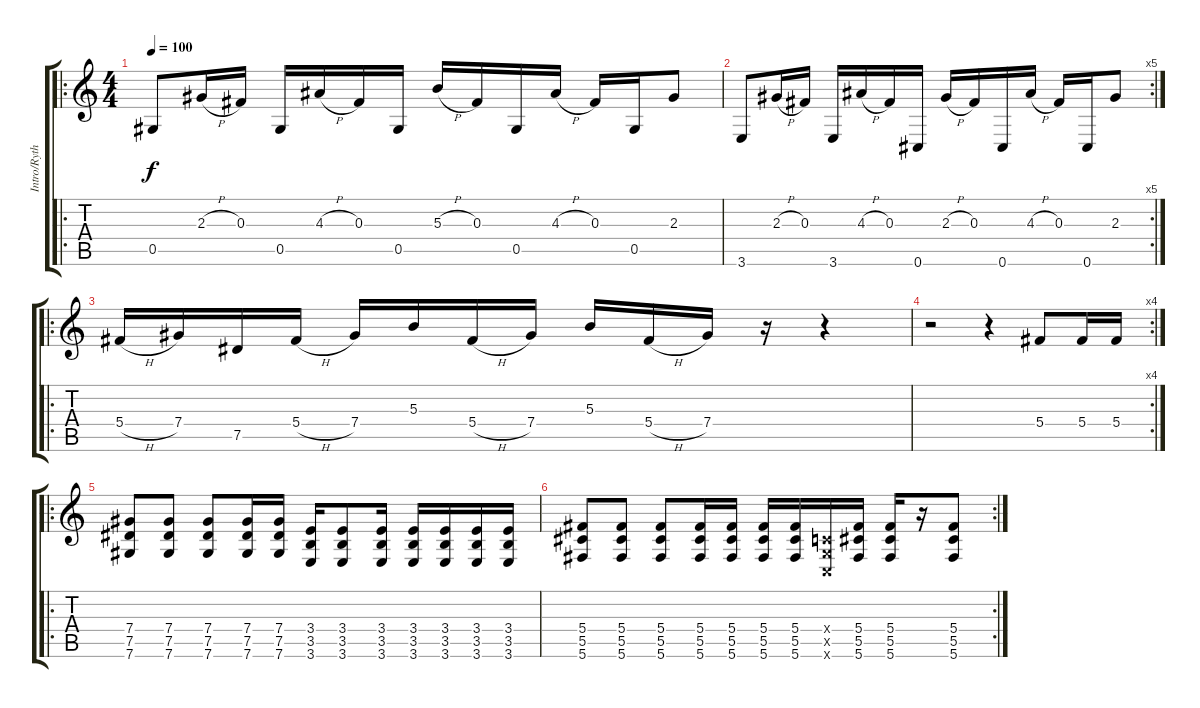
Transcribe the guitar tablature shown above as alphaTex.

\track ("Intro/Rythem Acoustic" "Intro/Ryth") {instrument acousticguitarsteel}
\staff {score tabs}
\tuning (Eb4 Bb3 Gb3 Db3 Ab2 Db2) {hide}
\ro
\ts (4 4)
\tempo 100
\clef g2
\ks c
0.5.8{dy f} 2.3{h}.16 0.3.16 0.5.16 4.3{h}.16 0.3.16 0.5.16 5.3{h}.16 0.3.16 0.5.16 4.3{h}.16 0.3.16 0.5.16 2.3.8 |
\rc 5
3.6.8 2.3{h}.16 0.3.16 3.6.16 4.3{h}.16 0.3.16 0.6.16 2.3{h}.16 0.3.16 0.6.16 4.3{h}.16 0.3.16 0.6.16 2.3.8 |
\ro
5.4{h}.16 7.4.16 7.5.16 5.4{h}.16 7.4.16 5.3.16 5.4{h}.16 7.4.16 5.3.16 5.4{h}.16 7.4.16 r.16 r.4 |
\rc 4
r.2 r.4 5.4.8 5.4.16 5.4.16 |
\ro
(7.4 7.5 7.6).8 (7.4 7.5 7.6).8 (7.4 7.5 7.6).8 (7.4 7.5 7.6).16 (7.4 7.5 7.6).16 (3.4 3.5 3.6).16 (3.4 3.5 3.6).8 (3.4 3.5 3.6).16 (3.4 3.5 3.6).16 (3.4 3.5 3.6).16 (3.4 3.5 3.6).16 (3.4 3.5 3.6).16 |
\rc 2
(5.4 5.5 5.6).8 (5.4 5.5 5.6).8 (5.4 5.5 5.6).8 (5.4 5.5 5.6).16 (5.4 5.5 5.6).16 (5.4 5.5 5.6).16 (5.4 5.5 5.6).16 (-1.4{x} -1.5{x} -1.6{x}).16 (5.4 5.5 5.6).16 (5.4 5.5 5.6).16 r.16 (5.4 5.5 5.6).8
